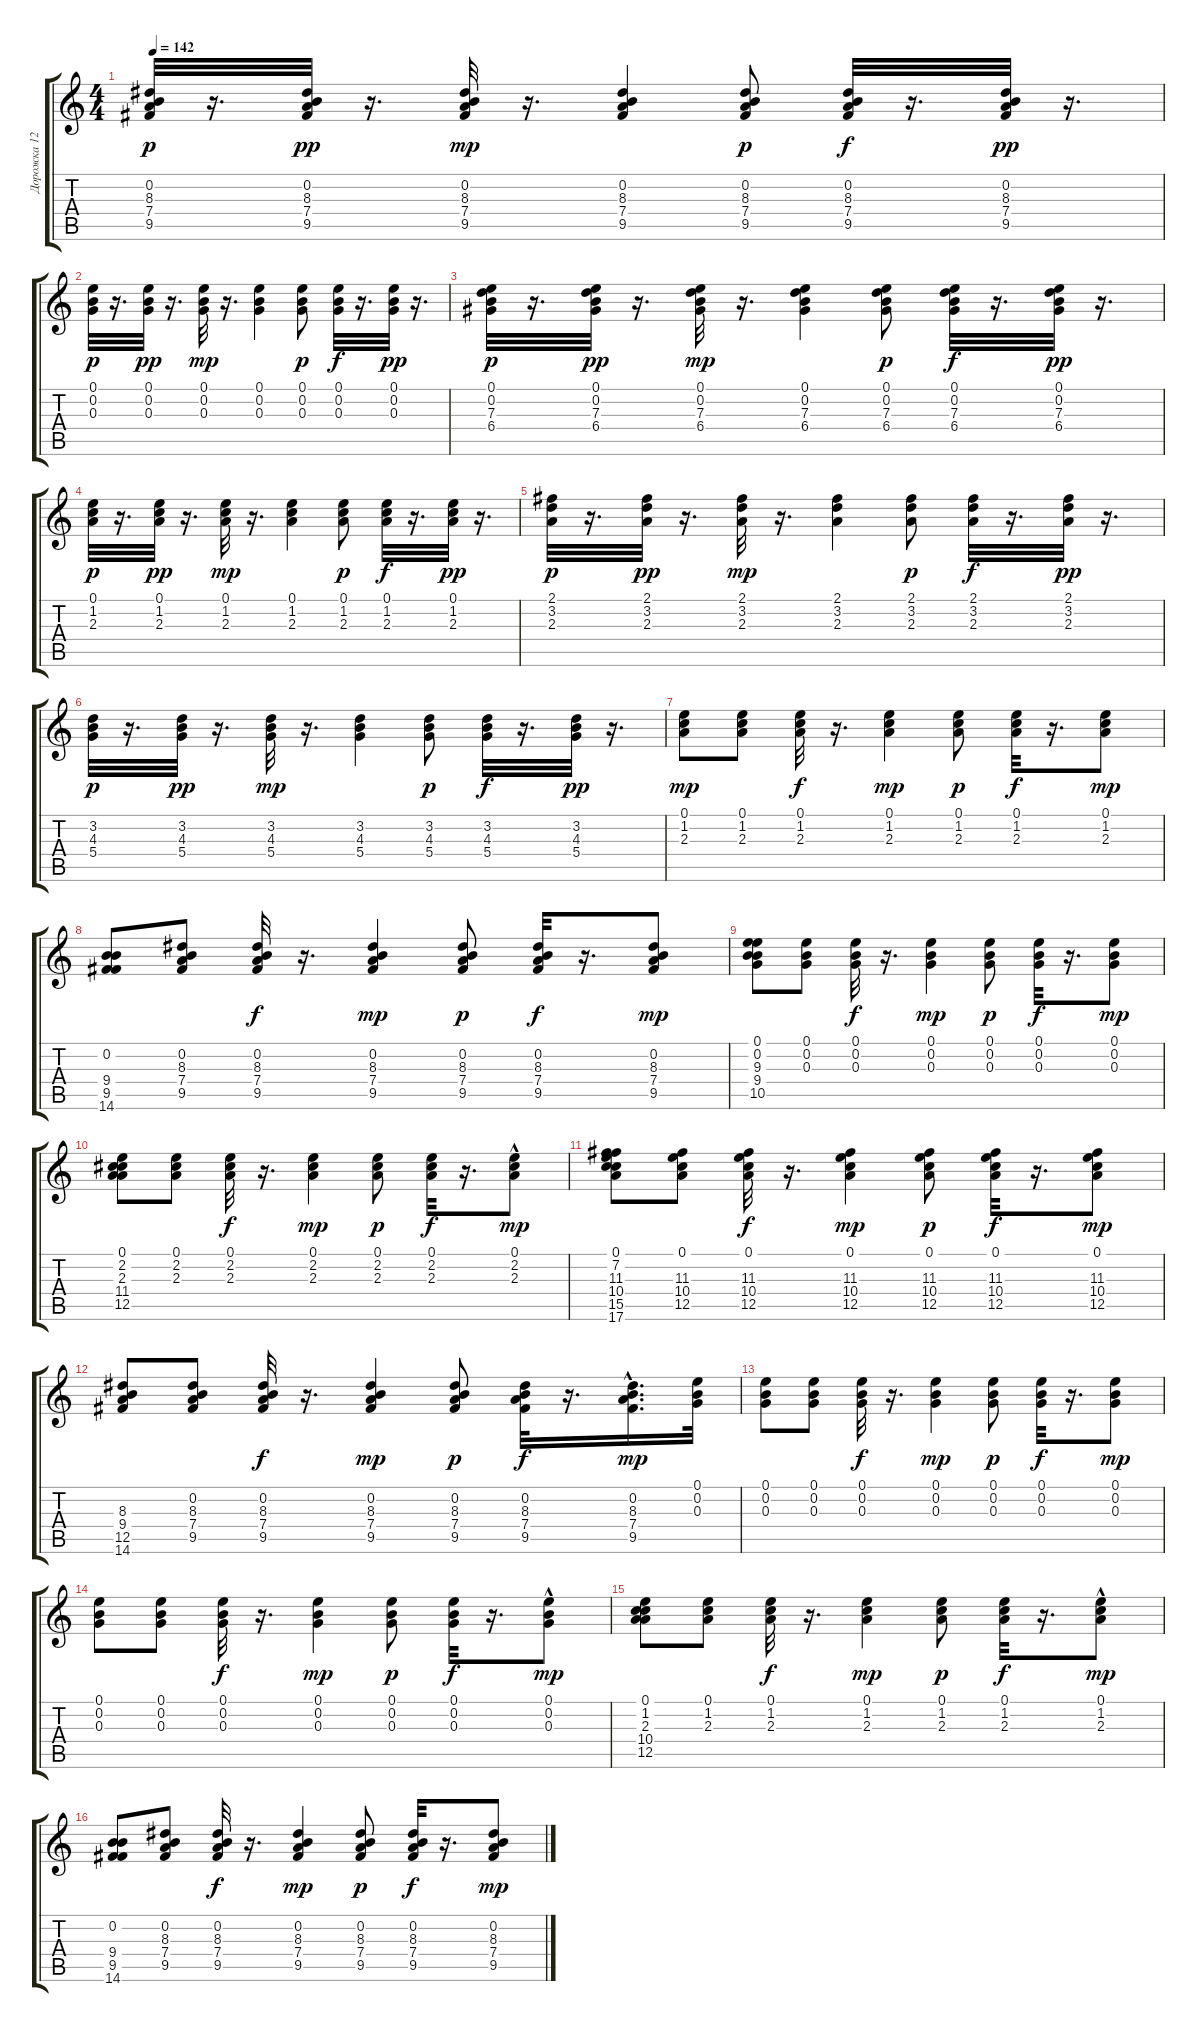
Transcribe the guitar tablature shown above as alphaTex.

\track ("Дорожка 12" "Дорожка 12") {instrument electricguitarclean}
\staff {score tabs}
\tuning (E4 B3 G3 D3 A2 E2) {hide}
\ts (4 4)
\tempo 142
\clef g2
\ks c
(0.2 8.3 7.4 9.5).32{dy p} r.16{d} (0.2 8.3 7.4 9.5).32{dy pp} r.16{d} (0.2 8.3 7.4 9.5).32{dy mp} r.16{d} (0.2 8.3 7.4 9.5).4 (0.2 8.3 7.4 9.5).8{dy p} (0.2 8.3 7.4 9.5).32{dy f} r.16{d} (0.2 8.3 7.4 9.5).32{dy pp} r.16{d} |
(0.1 0.2 0.3).32{dy p} r.16{d} (0.1 0.2 0.3).32{dy pp} r.16{d} (0.1 0.2 0.3).32{dy mp} r.16{d} (0.1 0.2 0.3).4 (0.1 0.2 0.3).8{dy p} (0.1 0.2 0.3).32{dy f} r.16{d} (0.1 0.2 0.3).32{dy pp} r.16{d} |
(0.1 0.2 7.3 6.4).32{dy p} r.16{d} (0.1 0.2 7.3 6.4).32{dy pp} r.16{d} (0.1 0.2 7.3 6.4).32{dy mp} r.16{d} (0.1 0.2 7.3 6.4).4 (0.1 0.2 7.3 6.4).8{dy p} (0.1 0.2 7.3 6.4).32{dy f} r.16{d} (0.1 0.2 7.3 6.4).32{dy pp} r.16{d} |
(0.1 1.2 2.3).32{dy p} r.16{d} (0.1 1.2 2.3).32{dy pp} r.16{d} (0.1 1.2 2.3).32{dy mp} r.16{d} (0.1 1.2 2.3).4 (0.1 1.2 2.3).8{dy p} (0.1 1.2 2.3).32{dy f} r.16{d} (0.1 1.2 2.3).32{dy pp} r.16{d} |
(2.1 3.2 2.3).32{dy p} r.16{d} (2.1 3.2 2.3).32{dy pp} r.16{d} (2.1 3.2 2.3).32{dy mp} r.16{d} (2.1 3.2 2.3).4 (2.1 3.2 2.3).8{dy p} (2.1 3.2 2.3).32{dy f} r.16{d} (2.1 3.2 2.3).32{dy pp} r.16{d} |
(3.2 4.3 5.4).32{dy p} r.16{d} (3.2 4.3 5.4).32{dy pp} r.16{d} (3.2 4.3 5.4).32{dy mp} r.16{d} (3.2 4.3 5.4).4 (3.2 4.3 5.4).8{dy p} (3.2 4.3 5.4).32{dy f} r.16{d} (3.2 4.3 5.4).32{dy pp} r.16{d} |
(0.1 1.2 2.3).8{dy mp volume 5} (0.1 1.2 2.3).8 (0.1 1.2 2.3).32{dy f} r.16{d} (0.1 1.2 2.3).4{dy mp} (0.1 1.2 2.3).8{dy p} (0.1 1.2 2.3).32{dy f} r.16{d} (0.1 1.2 2.3).8{dy mp} |
(0.2 9.4 9.5 14.6).8 (0.2 8.3 7.4 9.5).8 (0.2 8.3 7.4 9.5).32{dy f} r.16{d} (0.2 8.3 7.4 9.5).4{dy mp} (0.2 8.3 7.4 9.5).8{dy p} (0.2 8.3 7.4 9.5).32{dy f} r.16{d} (0.2 8.3 7.4 9.5).8{dy mp} |
(0.1 0.2 9.3 9.4 10.5).8 (0.1 0.2 0.3).8 (0.1 0.2 0.3).32{dy f} r.16{d} (0.1 0.2 0.3).4{dy mp} (0.1 0.2 0.3).8{dy p} (0.1 0.2 0.3).32{dy f} r.16{d} (0.1 0.2 0.3).8{dy mp} |
(0.1 2.2 2.3 11.4 12.5).8 (0.1 2.2 2.3).8 (0.1 2.2 2.3).32{dy f} r.16{d} (0.1 2.2 2.3).4{dy mp} (0.1 2.2 2.3).8{dy p} (0.1 2.2 2.3).32{dy f} r.16{d} (0.1 2.2{hac} 2.3).8{dy mp} |
(0.1 7.2 11.3 10.4 15.5 17.6).8 (0.1 11.3 10.4 12.5).8 (0.1 11.3 10.4 12.5).32{dy f} r.16{d} (0.1 11.3 10.4 12.5).4{dy mp} (0.1 11.3 10.4 12.5).8{dy p} (0.1 11.3 10.4 12.5).32{dy f} r.16{d} (0.1 11.3 10.4 12.5).8{dy mp} |
(8.3 9.4 12.5 14.6).8 (0.2 8.3 7.4 9.5).8 (0.2 8.3 7.4 9.5).32{dy f} r.16{d} (0.2 8.3 7.4 9.5).4{dy mp} (0.2 8.3 7.4 9.5).8{dy p} (0.2 8.3 7.4 9.5).32{dy f} r.16{d} (0.2{hac} 8.3{hac} 7.4{hac} 9.5{hac}).16{d dy mp} (0.1 0.2 0.3).32 |
(0.1 0.2 0.3).8 (0.1 0.2 0.3).8 (0.1 0.2 0.3).32{dy f} r.16{d} (0.1 0.2 0.3).4{dy mp} (0.1 0.2 0.3).8{dy p} (0.1 0.2 0.3).32{dy f} r.16{d} (0.1 0.2 0.3).8{dy mp} |
(0.1 0.2 0.3).8 (0.1 0.2 0.3).8 (0.1 0.2 0.3).32{dy f} r.16{d} (0.1 0.2 0.3).4{dy mp} (0.1 0.2 0.3).8{dy p} (0.1 0.2 0.3).32{dy f} r.16{d} (0.1 0.2{hac} 0.3{hac}).8{dy mp} |
(0.1 1.2 2.3 10.4 12.5).8 (0.1 1.2 2.3).8 (0.1 1.2 2.3).32{dy f} r.16{d} (0.1 1.2 2.3).4{dy mp} (0.1 1.2 2.3).8{dy p} (0.1 1.2 2.3).32{dy f} r.16{d} (0.1 1.2 2.3{hac}).8{dy mp} |
(0.2 9.4 9.5 14.6).8 (0.2 8.3 7.4 9.5).8 (0.2 8.3 7.4 9.5).32{dy f} r.16{d} (0.2 8.3 7.4 9.5).4{dy mp} (0.2 8.3 7.4 9.5).8{dy p} (0.2 8.3 7.4 9.5).32{dy f} r.16{d} (0.2 8.3 7.4 9.5).8{dy mp}
